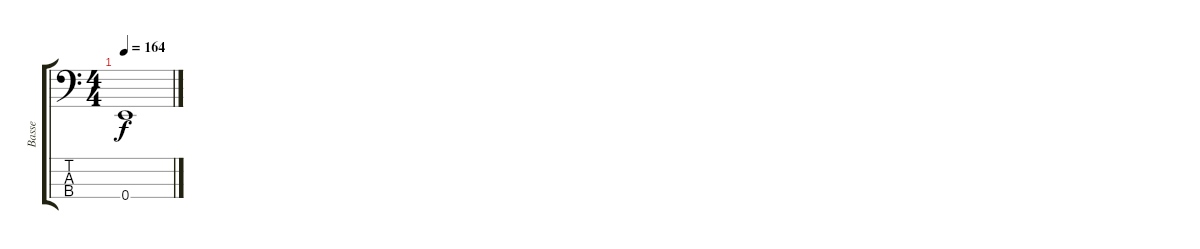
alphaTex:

\track ("Basse" "Basse") {instrument electricbasspick}
\staff {score tabs}
\tuning (G2 D2 A1 E1) {hide}
\ts (4 4)
\tempo 164
\clef f4
\ks c
0.4{t}.1{dy f}
